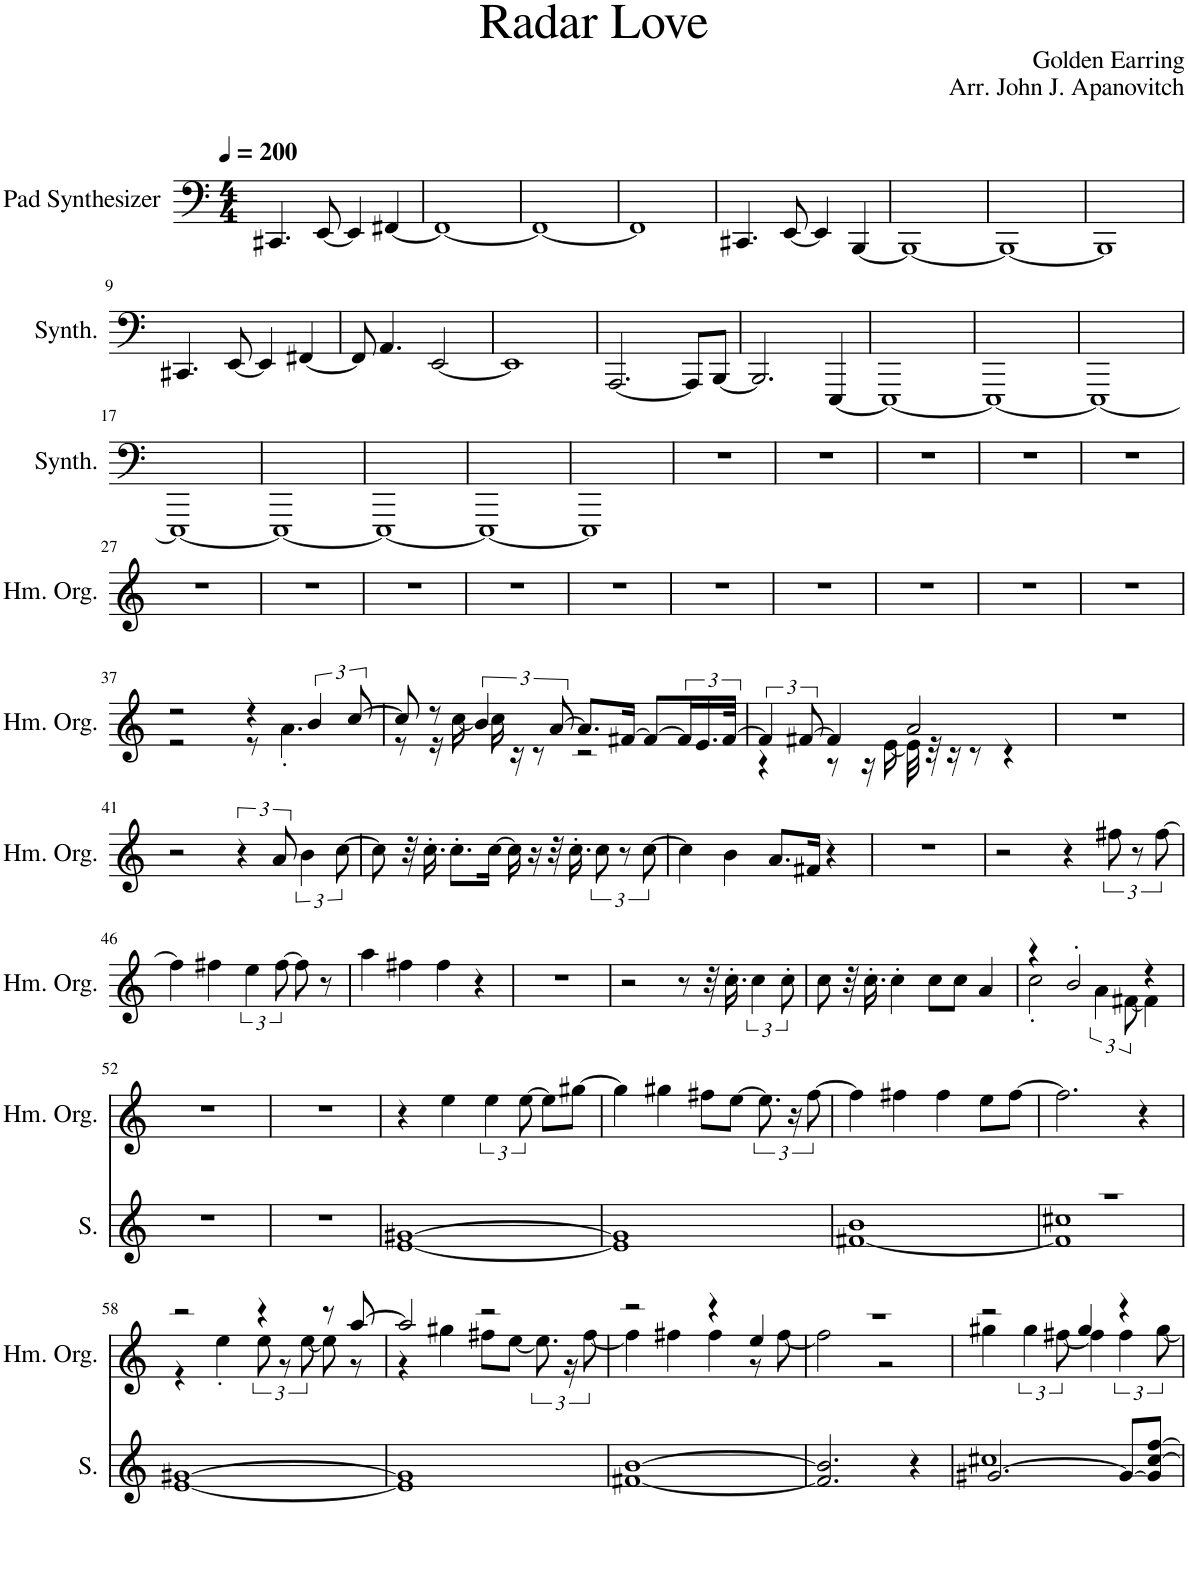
**kern	**kern	**kern	**kern	**kern	**kern	**kern
*part7	*part6	*part5	*part4	*part3	*part2	*part1
*staff7	*staff6	*staff5	*staff4	*staff3	*staff2	*staff1
*I"Electric Guitar	*I"Electric Guitar	*I"Pad Synthesizer	*I"Soprano	*I"Hammond Organ	*I"Electric Guitar	*I"Fretless Electric Bass
*I'El. Guit.	*I'El. Guit.	*I'Synth.	*I'S.	*I'Hm. Org.	*I'El. Guit.	*I'Frtl. El. B.
*stria5	*stria5	*	*	*	*stria5	*stria5
*clefGv2	*clefGv2	*clefF4	*clefG2	*clefG2	*clefGv2	*clefF4
*	*	*	*	*	*	*Trd7c12
*k[]	*k[]	*k[]	*k[]	*k[]	*k[]	*k[]
*M4/4	*M4/4	*M4/4	*M4/4	*M4/4	*M4/4	*M4/4
*MM200	*MM200	*MM200	*MM200	*MM200	*MM200	*MM200
=1	=1	=1	=1	=1	=1	=1
4.CC#X	4.C#X	4.CC#X/	1r	1r	1r	4.C#X
[8EE	[8E	[8EE/	.	.	.	[8E
4EE]	4E]	4EE/]	.	.	.	4E]
[4FF#X	[4F#X	[4FF#X/	.	.	.	[4F#X
=2	=2	=2	=2	=2	=2	=2
1FF#_	1F#_	1FF#_	1r	1r	1r	1F#_
=3	=3	=3	=3	=3	=3	=3
1FF#_	1F#_	1FF#_	1r	1r	1r	1F#_
=4	=4	=4	=4	=4	=4	=4
2.FF#]	2.F#]	1FF#]	1r	1r	1r	2.F#]
4r	4r	.	.	.	.	4r
=5	=5	=5	=5	=5	=5	=5
4.CC#X	4.C#X	4.CC#X/	1r	1r	1r	4.C#X
[8EE	[8E	[8EE/	.	.	.	[8E
4EE]	4E]	4EE/]	.	.	.	4E]
[4BBB	[4BB	[4BBB/	.	.	.	[4BB
=6	=6	=6	=6	=6	=6	=6
1BBB_	1BB_	1BBB_	1r	1r	1r	1BB_
=7	=7	=7	=7	=7	=7	=7
1BBB_	1BB_	1BBB_	1r	1r	1r	1BB_
=8	=8	=8	=8	=8	=8	=8
2.BBB]	2.BB]	1BBB]	1r	1r	1r	2.BB]
4r	4r	.	.	.	.	4r
!!LO:LB:g=z
=9	=9	=9	=9	=9	=9	=9
4.CC#X	4.C#X	4.CC#X/	1r	1r	1r	4.C#X
[8EE	[8E	[8EE/	.	.	.	[8E
4EE]	4E]	4EE/]	.	.	.	4E]
[4FF#X	[4F#X	[4FF#X/	.	.	.	[4F#X
=10	=10	=10	=10	=10	=10	=10
8FF#]	8F#]	8FF#/]	1r	1r	1r	8F#]
4.AA	4.A	4.AA/	.	.	.	4.A
[2EE	[2E	[2EE/	.	.	.	[2E
=11	=11	=11	=11	=11	=11	=11
1EE]	1E]	1EE]	1r	1r	1r	1E]
=12	=12	=12	=12	=12	=12	=12
[2.AAA	[2.AA	[2.AAA/	1r	1r	1r	[2.AA
8AAA/L]	8AA/L]	8AAA/L]	.	.	.	8AA/L]
[8BBB/J	[8BB/J	[8BBB/J	.	.	.	[8BB/J
=13	=13	=13	=13	=13	=13	=13
2.BBB]	2.BB]	2.BBB/]	1r	1r	1r	2.BB]
[4EEE	[4EE	[4EEE/	.	.	.	[4EE
=14	=14	=14	=14	=14	=14	=14
1EEE_	1EE_	1EEE_	1r	1r	1r	1EE_
=15	=15	=15	=15	=15	=15	=15
1EEE_	1EE_	1EEE_	1r	1r	1r	1EE_
=16	=16	=16	=16	=16	=16	=16
1EEE_	1EE_	1EEE_	1r	1r	1r	1EE_
!!LO:LB:g=z
=17	=17	=17	=17	=17	=17	=17
1EEE_	1EE_	1EEE_	1r	1r	1r	1EE_
=18	=18	=18	=18	=18	=18	=18
1EEE_	1EE_	1EEE_	1r	1r	1r	1EE_
=19	=19	=19	=19	=19	=19	=19
1EEE_	1EE_	1EEE_	1r	1r	1r	1EE_
=20	=20	=20	=20	=20	=20	=20
1EEE_	1EE_	1EEE_	1r	1r	1r	1EE_
=21	=21	=21	=21	=21	=21	=21
1EEE]	1EE]	1EEE]	1r	1r	1r	1EE]
=22	=22	=22	=22	=22	=22	=22
1r	1r	1r	1r	1r	1r	4F#X'
.	.	.	.	.	.	4F#
.	.	.	.	.	.	4F#
.	.	.	.	.	.	4F#
=23	=23	=23	=23	=23	=23	=23
1r	1r	1r	1r	1r	1r	4F#X
.	.	.	.	.	.	4F#
.	.	.	.	.	.	8F#
.	.	.	.	.	.	4.A
=24	=24	=24	=24	=24	=24	=24
1r	1r	1r	1r	1r	1r	4E
.	.	.	.	.	.	4F#X
.	.	.	.	.	.	4F#
.	.	.	.	.	.	4F#
=25	=25	=25	=25	=25	=25	=25
1r	1r	1r	1r	1r	1r	4F#X
.	.	.	.	.	.	4F#
.	.	.	.	.	.	8F#
.	.	.	.	.	.	4.E
=26	=26	=26	=26	=26	=26	=26
1r	1r	1r	1r	1r	1r	4E
.	.	.	.	.	.	4F#X
.	.	.	.	.	.	4F#
.	.	.	.	.	.	4F#
!!LO:LB:g=z
=27	=27	=27	=27	=27	=27	=27
1r	1r	1r	1r	1r	1r	4F#X
.	.	.	.	.	.	4F#
.	.	.	.	.	.	8F#
.	.	.	.	.	.	4.A
=28	=28	=28	=28	=28	=28	=28
1r	1r	1r	1r	1r	1r	4E
.	.	.	.	.	.	4F#X
.	.	.	.	.	.	4F#
.	.	.	.	.	.	4F#
=29	=29	=29	=29	=29	=29	=29
1r	1r	1r	1r	1r	1r	4F#X
.	.	.	.	.	.	4F#
.	.	.	.	.	.	8F#
.	.	.	.	.	.	4.E
=30	=30	=30	=30	=30	=30	=30
1r	1r	1r	1r	1r	1r	4E
.	.	.	.	.	.	4F#X
.	.	.	.	.	.	4F#
.	.	.	.	.	.	4F#
=31	=31	=31	=31	=31	=31	=31
1r	1r	1r	1r	1r	1r	4F#X
.	.	.	.	.	.	4F#
.	.	.	.	.	.	8F#
.	.	.	.	.	.	4.A
=32	=32	=32	=32	=32	=32	=32
1r	1r	1r	1r	1r	1r	4E
.	.	.	.	.	.	4F#X
.	.	.	.	.	.	4F#
.	.	.	.	.	.	4F#
=33	=33	=33	=33	=33	=33	=33
1r	1r	1r	1r	1r	1r	4F#X
.	.	.	.	.	.	4F#
.	.	.	.	.	.	8F#
.	.	.	.	.	.	4.E
=34	=34	=34	=34	=34	=34	=34
1r	1r	1r	1r	1r	1r	4E
.	.	.	.	.	.	4F#X
.	.	.	.	.	.	4F#
.	.	.	.	.	.	4F#
=35	=35	=35	=35	=35	=35	=35
1r	1r	1r	1r	1r	1r	4F#X
.	.	.	.	.	.	4F#
.	.	.	.	.	.	8F#
.	.	.	.	.	.	4.A
=36	=36	=36	=36	=36	=36	=36
1r	1r	1r	1r	1r	1r	4E
.	.	.	.	.	.	4F#X
.	.	.	.	.	.	4F#
.	.	.	.	.	.	4F#
!!LO:LB:g=z
=37	=37	=37	=37	=37	=37	=37
*	*	*	*	*^	*	*
1r	1r	1r	1r	2r	2r	1r	4F#X
.	.	.	.	.	.	.	4F#
.	.	.	.	4r	8r	.	8F#
.	.	.	.	.	4.a'\	.	4.E
.	.	.	.	6b/	.	.	.
.	.	.	.	[12cc/	.	.	.
=38	=38	=38	=38	=38	=38	=38	=38
1r	1r	1r	1r	8cc/]	8r	1r	4E
.	.	.	.	8r	16r	.	.
.	.	.	.	.	[16cc\	.	.
.	.	.	.	6b/	16cc\]	.	4F#X
.	.	.	.	.	16r	.	.
.	.	.	.	.	8r	.	.
.	.	.	.	[12a/	.	.	.
.	.	.	.	8.a/L]	2r	.	4F#
.	.	.	.	[16f#X/Jk	.	.	.
.	.	.	.	8f#/L_	.	.	4F#
.	.	.	.	24f#/L]	.	.	.
.	.	.	.	24.e/	.	.	.
.	.	.	.	[48f#/JJk	.	.	.
=39	=39	=39	=39	=39	=39	=39	=39
1r	1r	1r	1r	4f#/]	4r	2r	4F#X
.	.	.	.	4f#/]	8r	.	4F#
.	.	.	.	.	16r	.	.
.	.	.	.	.	[16e\	.	.
.	.	.	.	2a/	32e\]	4r	8F#
.	.	.	.	.	32r	.	.
.	.	.	.	.	16r	.	.
.	.	.	.	.	8r	.	4.A
.	.	.	.	.	4r	8r	.
.	.	.	.	.	.	16r	.
.	.	.	.	.	.	[16A [16c#X	.
*	*	*	*	*v	*v	*	*
=40	=40	=40	=40	=40	=40	=40
*	*	*	*	*	*^	*
1r	1r	1r	1r	1r	4A] 4c#]	4r	4E
*	*	*	*	*	*Xbrackettup	*	*
.	.	.	.	.	6F#X 6B	8r	4F#X
.	.	.	.	.	.	16r	.
.	.	.	.	.	12E	.	.
.	.	.	.	.	.	16A	.
.	.	.	.	.	[24B\KL	8r	4F#
.	.	.	.	.	12.F#\ 12.B]\	.	.
.	.	.	.	.	.	16r	.
.	.	.	.	.	[12B\J	.	.
.	.	.	.	.	.	[16F#	.
.	.	.	.	.	8B/L]	16F#]	4F#
.	.	.	.	.	.	16r	.
.	.	.	.	.	[8A/J	[8E	.
!!LO:LB:g=z
=41	=41	=41	=41	=41	=41	=41	=41
1r	1r	1r	1r	2r	1A_	1E]	4F#X
.	.	.	.	.	.	.	4F#
.	.	.	.	6r	.	.	8F#
.	.	.	.	.	.	.	4.E
.	.	.	.	12a/	.	.	.
.	.	.	.	6b\	.	.	.
.	.	.	.	[12cc\	.	.	.
*	*	*	*	*	*v	*v	*
=42	=42	=42	=42	=42	=42	=42
1r	1r	1r	1r	8cc\]	4A]	4E
.	.	.	.	32r	.	.
.	.	.	.	16.cc'\	.	.
.	.	.	.	8.cc'\L	4r	4F#X
.	.	.	.	[16cc\Jk	.	.
.	.	.	.	16cc\]	2r	4F#
.	.	.	.	16r	.	.
.	.	.	.	32r	.	.
.	.	.	.	16.cc'\	.	.
.	.	.	.	12cc\	.	4F#
.	.	.	.	12r	.	.
.	.	.	.	[12cc\	.	.
=43	=43	=43	=43	=43	=43	=43
1r	1r	1r	1r	4cc\]	2r	4F#X
.	.	.	.	4b\	.	4F#
.	.	.	.	8.a/L	4r	8F#
.	.	.	.	.	.	4.A
.	.	.	.	16f#X/Jk	.	.
.	.	.	.	4r	8r	.
.	.	.	.	.	16r	.
.	.	.	.	.	[16A [16c#X	.
=44	=44	=44	=44	=44	=44	=44
*	*	*	*	*	*^	*
1r	1r	1r	1r	1r	4A] 4c#]	4r	4E
.	.	.	.	.	6F#X 6B	8r	4F#X
.	.	.	.	.	.	16r	.
.	.	.	.	.	12E	.	.
.	.	.	.	.	.	16A	.
.	.	.	.	.	[24B\KL	8r	4F#
.	.	.	.	.	12.F#\ 12.B]\	.	.
.	.	.	.	.	.	16r	.
.	.	.	.	.	[12B\J	.	.
.	.	.	.	.	.	[16F#	.
.	.	.	.	.	8B/L]	16F#]	4F#
.	.	.	.	.	.	16r	.
.	.	.	.	.	[8E/ [8A/J	8r	.
*	*	*	*	*	*v	*v	*
=45	=45	=45	=45	=45	=45	=45
1r	1r	1r	1r	2r	2.E] 2.A]	4F#X
.	.	.	.	.	.	4F#
.	.	.	.	4r	.	8F#
.	.	.	.	.	.	4.E
.	.	.	.	12ff#X\	4r	.
.	.	.	.	12r	.	.
.	.	.	.	[12ff#\	.	.
!!LO:LB:g=z
=46	=46	=46	=46	=46	=46	=46
1r	1r	1r	1r	4ff#\]	1r	4E
.	.	.	.	4ff#X\	.	4F#X
.	.	.	.	6ee\	.	4F#
.	.	.	.	[12ff#\	.	.
.	.	.	.	8ff#\]	.	4F#
.	.	.	.	8r	.	.
=47	=47	=47	=47	=47	=47	=47
1r	1r	1r	1r	4aa\	2r	4F#X
.	.	.	.	4ff#X\	.	4F#
.	.	.	.	4ff#\	4r	8F#
.	.	.	.	.	.	4.A
.	.	.	.	4r	8r	.
.	.	.	.	.	16r	.
.	.	.	.	.	[16A [16c#X	.
=48	=48	=48	=48	=48	=48	=48
*	*	*	*	*	*^	*
1r	1r	1r	1r	1r	4A] 4c#]	4r	4E
.	.	.	.	.	6F#X 6B	8r	4F#X
.	.	.	.	.	.	16r	.
.	.	.	.	.	12E	.	.
.	.	.	.	.	.	16A	.
.	.	.	.	.	[24B\KL	8r	4F#
.	.	.	.	.	12.F#\ 12.B]\	.	.
.	.	.	.	.	.	16r	.
.	.	.	.	.	[12B\J	.	.
.	.	.	.	.	.	[16F#	.
.	.	.	.	.	8B/L]	16F#]	4F#
.	.	.	.	.	.	16r	.
.	.	.	.	.	[8E/ [8A/J	8r	.
*	*	*	*	*	*v	*v	*
=49	=49	=49	=49	=49	=49	=49
1r	1r	1r	1r	2r	1E] 1A]	4F#X
.	.	.	.	.	.	4F#
.	.	.	.	8r	.	8F#
.	.	.	.	32r	.	4.E
.	.	.	.	16.cc'\	.	.
.	.	.	.	6cc\	.	.
.	.	.	.	12cc'\	.	.
=50	=50	=50	=50	=50	=50	=50
1r	1r	1r	1r	8cc\	1r	4E
.	.	.	.	32r	.	.
.	.	.	.	16.cc'\	.	.
.	.	.	.	4cc'\	.	4F#X
.	.	.	.	8cc\L	.	4F#
.	.	.	.	8cc\J	.	.
.	.	.	.	4a/	.	4F#
=51	=51	=51	=51	=51	=51	=51
*	*	*	*	*^	*	*
1r	1r	1r	1r	4r	2cc'\	2r	4F#X
.	.	.	.	2b'/	.	.	4F#
.	.	.	.	.	6a\	4r	8F#
.	.	.	.	.	.	.	4.A
.	.	.	.	.	[12f#X\	.	.
.	.	.	.	4r	4f#\]	8r	.
.	.	.	.	.	.	16r	.
.	.	.	.	.	.	[16A [16c#X	.
*	*	*	*	*v	*v	*	*
!!LO:LB:g=z
=52	=52	=52	=52	=52	=52	=52
*	*	*	*	*	*^	*
1r	1r	1r	1r	1r	4A] 4c#]	4r	4E
.	.	.	.	.	6F#X 6B	8r	4F#X
.	.	.	.	.	.	16r	.
.	.	.	.	.	12E	.	.
.	.	.	.	.	.	16A	.
.	.	.	.	.	[24B\KL	8r	4F#
.	.	.	.	.	12.F#\ 12.B]\	.	.
.	.	.	.	.	.	16r	.
.	.	.	.	.	[12B\J	.	.
.	.	.	.	.	.	[16F#	.
.	.	.	.	.	8B/L]	16F#]	4F#
.	.	.	.	.	.	16r	.
.	.	.	.	.	[8E/ [8A/J	8r	.
*	*	*	*	*	*v	*v	*
=53	=53	=53	=53	=53	=53	=53
1r	1r	1r	1r	1r	1E] 1A]	4F#X
.	.	.	.	.	.	4F#
.	.	.	.	.	.	8F#
.	.	.	.	.	.	4.E
=54	=54	=54	=54	=54	=54	=54
1r	[1EE [1BB	1r	[1e [1g#X	4r	1r	4EE
.	.	.	.	4ee\	.	4EE
.	.	.	.	6ee\	.	8r
.	.	.	.	.	.	32r
.	.	.	.	.	.	16.EE'
.	.	.	.	[12ee\	.	.
.	.	.	.	8ee\L]	.	4EE
.	.	.	.	[8gg#X\J	.	.
=55	=55	=55	=55	=55	=55	=55
1r	1EE] 1BB]	1r	1e] 1g#]	4gg#\]	1r	4EE
.	.	.	.	4gg#X\	.	[4EE
.	.	.	.	8ff#X\L	.	16EE]
.	.	.	.	.	.	16r
.	.	.	.	[8ee\J	.	32r
.	.	.	.	.	.	16.EE'
.	.	.	.	12.ee\]	.	4EE'
.	.	.	.	24r	.	.
.	.	.	.	[12ff#\	.	.
=56	=56	=56	=56	=56	=56	=56
*	*^	*	*^	*	*	*
1r	1F#X	[1BB	1r	1b	[1f#X	4ff#\]	1r	4BB
.	.	.	.	.	.	4ff#X\	.	[4BB
.	.	.	.	.	.	4ff#\	.	16BB]
.	.	.	.	.	.	.	.	16r
.	.	.	.	.	.	.	.	32r
.	.	.	.	.	.	.	.	16.BB'
.	.	.	.	.	.	8ee\L	.	4BB
.	.	.	.	.	.	[8ff#\J	.	.
=57	=57	=57	=57	=57	=57	=57	=57	=57
1r	1r	4FF#X 4BB] 4C#X	1r	1r	1f#] 1cc#X	2.ff#\]	1r	4FF#X
.	.	4FF# 4C#	.	.	.	.	.	4FF#
.	.	4FF# 4C#	.	.	.	.	.	4FF#
.	.	4FF# 4C#	.	.	.	4r	.	4FF#
*	*v	*v	*	*v	*v	*	*	*
!!LO:LB:g=z
=58	=58	=58	=58	=58	=58	=58
*	*	*	*	*^	*	*
1r	[1EE [1BB	1r	[1e [1g#X	2r	4r	1r	4EE
.	.	.	.	.	4ee'\	.	[4EE
.	.	.	.	4r	12ee\	.	16EE]
.	.	.	.	.	.	.	16r
.	.	.	.	.	12r	.	.
.	.	.	.	.	.	.	32r
.	.	.	.	.	.	.	16.EE'
.	.	.	.	.	[12ee\	.	.
.	.	.	.	8r	8ee\]	.	4EE
.	.	.	.	[8aa/	8r	.	.
=59	=59	=59	=59	=59	=59	=59	=59
1r	1EE] 1BB]	1r	1e] 1g#]	2aa/]	4r	1r	4EE
.	.	.	.	.	4gg#X\	.	[4EE
.	.	.	.	2r	8ff#X\L	.	16EE]
.	.	.	.	.	.	.	16r
.	.	.	.	.	[8ee\J	.	32r
.	.	.	.	.	.	.	16.EE'
.	.	.	.	.	12.ee\]	.	4EE
.	.	.	.	.	24r	.	.
.	.	.	.	.	[12ff#\	.	.
=60	=60	=60	=60	=60	=60	=60	=60
*	*^	*	*	*	*	*	*
1r	4BB 4F#X	2r	1r	[1f#X [1b	2r	4ff#\]	1r	4BB
.	4BB 4F#	.	.	.	.	4ff#X\	.	[4BB
.	4BB' 4F#'	4r	.	.	4r	4ff#\	.	16BB]
.	.	.	.	.	.	.	.	16r
.	.	.	.	.	.	.	.	8BB'
.	8r	[4BB [4F#	.	.	4ee/	8r	.	4BB
.	[8E [8A	.	.	.	.	[8ff#\	.	.
=61	=61	=61	=61	=61	=61	=61	=61	=61
1r	1E] 1A]	1BB] 1F#]	1r	2.f#/] 2.b/]	1r	2ff#\]	1r	4BB
.	.	.	.	.	.	.	.	4BB
.	.	.	.	.	.	2r	.	4BB
.	.	.	.	4r	.	.	.	4BB
=62	=62	=62	=62	=62	=62	=62	=62	=62
*	*	*	*	*^	*	*	*	*
1r	4C#X 4G#X	2r	1r	[2.g#X/	1cc#X	2r	4gg#X\	1r	4C#X
.	4C# 4G#	.	.	.	.	.	6gg#\	.	4C#
.	.	.	.	.	.	.	[12ff#X\	.	.
.	4C# 4G#	4r	.	.	.	4gg#/	4ff#\]	.	4C#
*	*Xbrackettup	*	*	*	*	*	*	*	*
.	6G#	[4C#	.	8g#/L_	.	4r	6ff#\	.	8C#'/L
.	.	.	.	8g#/] [8cc#/ [8ff/J	.	.	.	.	[8C#/J
.	[24F#X/LL	.	.	.	.	.	[12gg#\	.	.
.	24F#_/ [24B/JJ	.	.	.	.	.	.	.	.
*	*	*	*	*v	*v	*	*	*	*
*	*v	*v	*	*	*v	*v	*	*
=	=	=	=	=	=	=
*-	*-	*-	*-	*-	*-	*-
